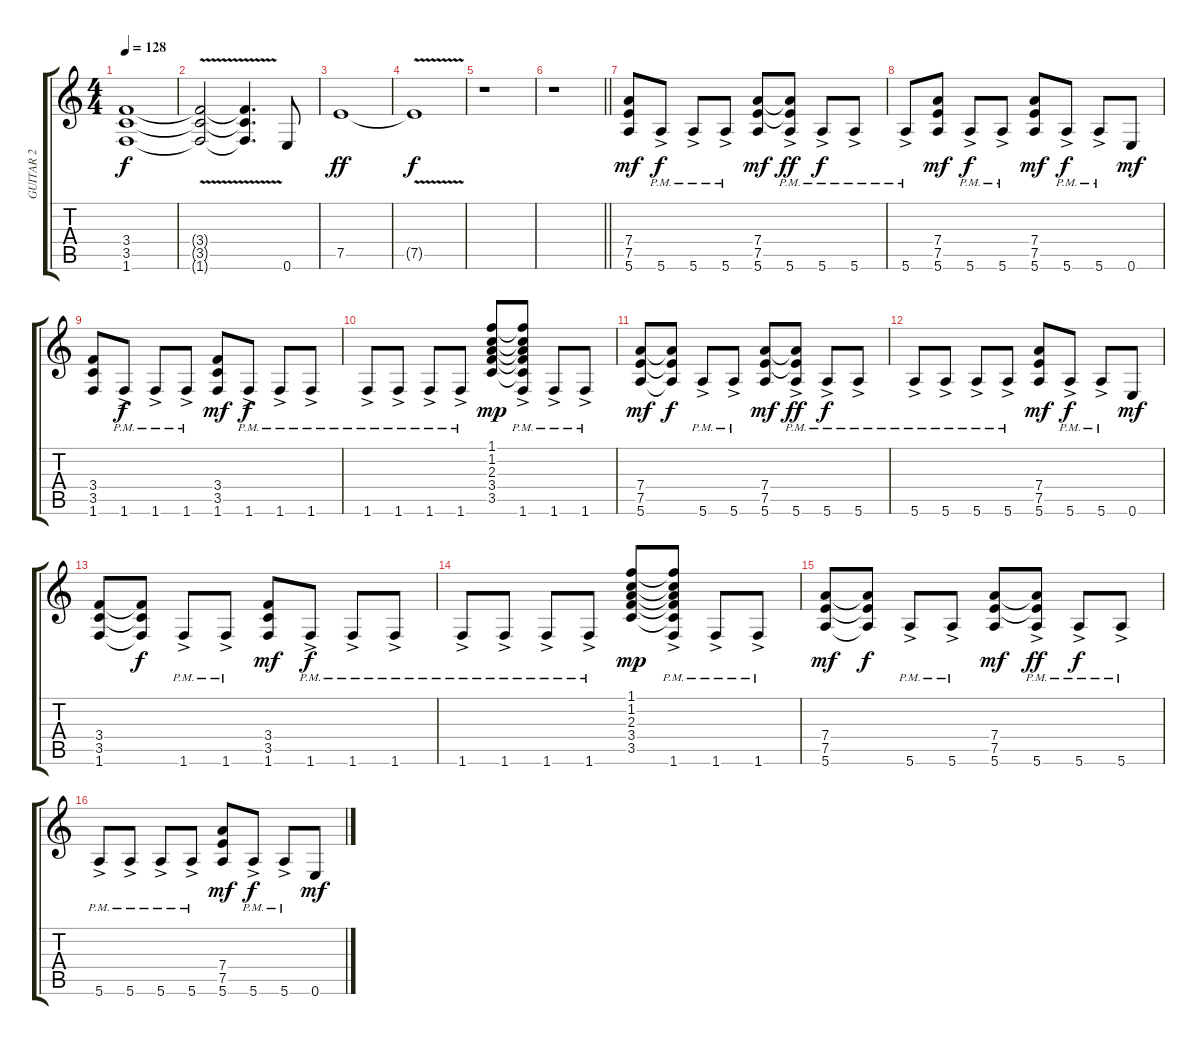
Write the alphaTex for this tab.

\track ("GUITAR 2" "GUITAR 2") {instrument overdrivenguitar}
\staff {score tabs}
\tuning (E4 B3 G3 D3 A2 E2) {hide}
\ts (4 4)
\tempo 128
\clef g2
\ks aminor
(3.4 3.5 1.6).1{dy f} |
(3.4{v t} 3.5{v t} 1.6{v t}).2 (3.4{t} 3.5{t} 1.6{t}).4{d} 0.6.8 |
7.5.1{dy ff} |
7.5{v t}.1{dy f} |
r.1 |
\barLineRight lightlight
r.1 |
(7.4 7.5 5.6).8{dy mf} 5.6{ac pm}.8{dy f} 5.6{ac pm}.8 5.6{ac pm}.8 (7.4 7.5 5.6).8{dy mf} (7.4{t} 7.5{t} 5.6{ac pm}).8{dy ff} 5.6{ac pm}.8{dy f} 5.6{ac pm}.8 |
5.6{ac pm}.8 (7.4 7.5 5.6).8{dy mf} 5.6{ac pm}.8{dy f} 5.6{ac pm}.8 (7.4 7.5 5.6).8{dy mf} 5.6{ac pm}.8{dy f} 5.6{ac pm}.8 0.6.8{dy mf} |
(3.4 3.5 1.6).8 1.6{ac pm}.8{dy f} 1.6{ac pm}.8 1.6{ac pm}.8 (3.4 3.5 1.6).8{dy mf} 1.6{ac pm}.8{dy f} 1.6{ac pm}.8 1.6{ac pm}.8 |
1.6{ac pm}.8 1.6{ac pm}.8 1.6{ac pm}.8 1.6{ac pm}.8 (1.1 1.2 2.3 3.4 3.5).8{dy mp} (1.1{t} 1.2{t} 2.3{t} 3.4{t} 3.5{t} 1.6{ac pm}).8 1.6{ac pm}.8 1.6{ac pm}.8 |
(7.4 7.5 5.6).8{dy mf} (7.4{t} 7.5{t} 5.6{t}).8{dy f} 5.6{ac pm}.8 5.6{ac pm}.8 (7.4 7.5 5.6).8{dy mf} (7.4{t} 7.5{t} 5.6{ac pm}).8{dy ff} 5.6{ac pm}.8{dy f} 5.6{ac pm}.8 |
5.6{ac pm}.8 5.6{ac pm}.8 5.6{ac pm}.8 5.6{ac pm}.8 (7.4 7.5 5.6).8{dy mf} 5.6{ac pm}.8{dy f} 5.6{ac pm}.8 0.6.8{dy mf} |
(3.4 3.5 1.6).8 (3.4{t} 3.5{t} 1.6{t}).8{dy f} 1.6{ac pm}.8 1.6{ac pm}.8 (3.4 3.5 1.6).8{dy mf} 1.6{ac pm}.8{dy f} 1.6{ac pm}.8 1.6{ac pm}.8 |
1.6{ac pm}.8 1.6{ac pm}.8 1.6{ac pm}.8 1.6{ac pm}.8 (1.1 1.2 2.3 3.4 3.5).8{dy mp} (1.1{t} 1.2{t} 2.3{t} 3.4{t} 3.5{t} 1.6{ac pm}).8 1.6{ac pm}.8 1.6{ac pm}.8 |
(7.4 7.5 5.6).8{dy mf} (7.4{t} 7.5{t} 5.6{t}).8{dy f} 5.6{ac pm}.8 5.6{ac pm}.8 (7.4 7.5 5.6).8{dy mf} (7.4{t} 7.5{t} 5.6{ac pm}).8{dy ff} 5.6{ac pm}.8{dy f} 5.6{ac pm}.8 |
5.6{ac pm}.8 5.6{ac pm}.8 5.6{ac pm}.8 5.6{ac pm}.8 (7.4 7.5 5.6).8{dy mf} 5.6{ac pm}.8{dy f} 5.6{ac pm}.8 0.6.8{dy mf}
